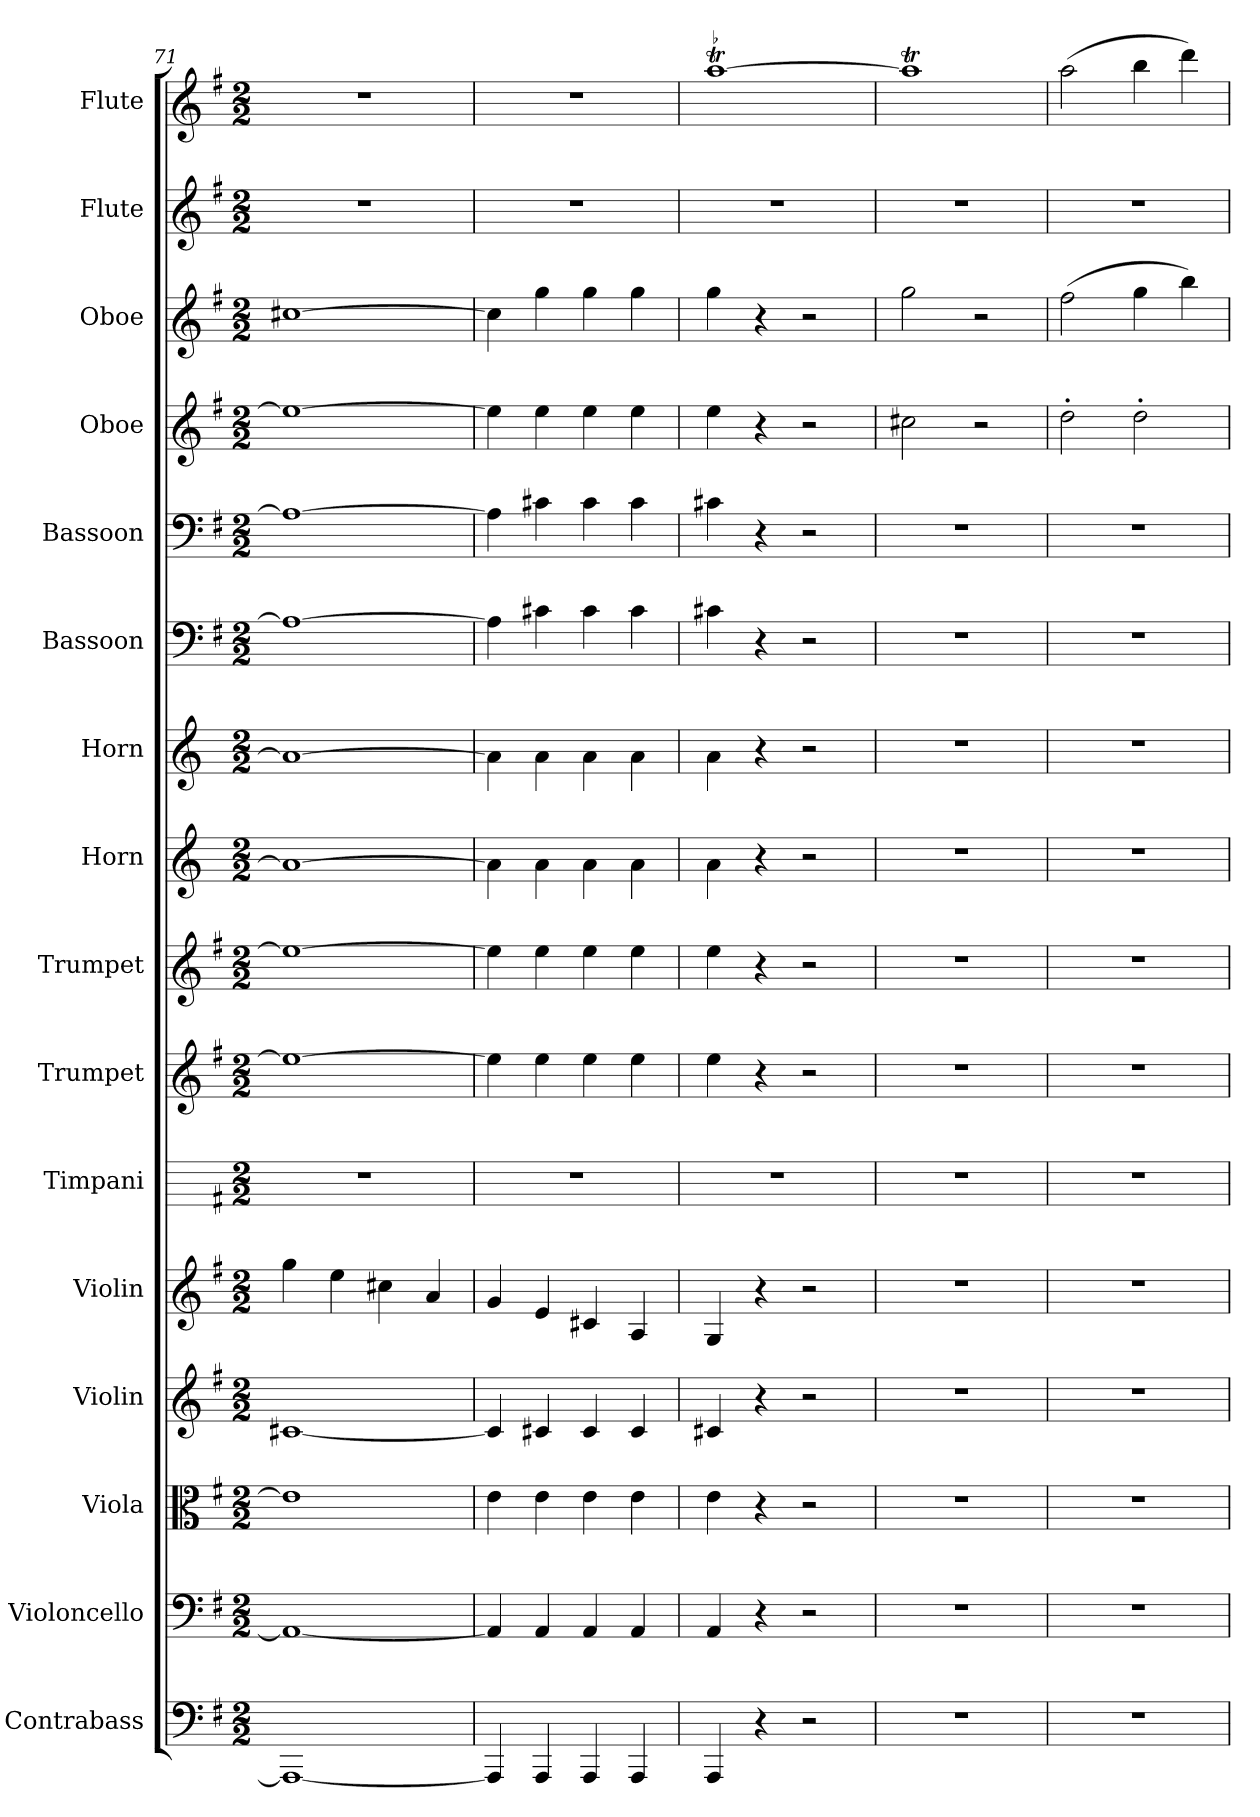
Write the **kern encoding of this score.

**kern	**kern	**kern	**kern	**kern	**kern	**kern	**kern	**kern	**kern	**kern	**kern	**kern	**kern	**kern	**kern
*part16	*part15	*part14	*part13	*part12	*part11	*part10	*part9	*part8	*part7	*part6	*part5	*part4	*part3	*part2	*part1
*staff16	*staff15	*staff14	*staff13	*staff12	*staff11	*staff10	*staff9	*staff8	*staff7	*staff6	*staff5	*staff4	*staff3	*staff2	*staff1
*I"Contrabass	*I"Violoncello	*I"Viola	*I"Violin	*I"Violin	*I"Timpani	*I"Trumpet	*I"Trumpet	*I"Horn	*I"Horn	*I"Bassoon	*I"Bassoon	*I"Oboe	*I"Oboe	*I"Flute	*I"Flute
*I'Cb	*I'Vc	*I'Vla	*I'Vln	*I'Vln	*I'Timp	*I'Tpt	*I'Tpt	*I'Hn	*I'Hn	*I'Bsn	*I'Bsn	*I'Ob	*I'Ob	*I'Fl	*I'Fl
*clefF4	*clefF4	*clefC3	*clefG2	*clefG2	*	*clefG2	*clefG2	*clefG2	*clefG2	*clefF4	*clefF4	*clefG2	*clefG2	*clefG2	*clefG2
*k[f#]	*k[f#]	*k[f#]	*k[f#]	*k[f#]	*k[f#]	*k[f#]	*k[f#]	*k[]	*k[]	*k[f#]	*k[f#]	*k[f#]	*k[f#]	*k[f#]	*k[f#]
*M2/2	*M2/2	*M2/2	*M2/2	*M2/2	*M2/2	*M2/2	*M2/2	*M2/2	*M2/2	*M2/2	*M2/2	*M2/2	*M2/2	*M2/2	*M2/2
=71	=71	=71	=71	=71	=71	=71	=71	=71	=71	=71	=71	=71	=71	=71	=71
1AAA/_	1AA/_	1e\]	[1c#X/	4gg\	1r	1ee\_	1ee\_	1a\_	1a\_	1A\_	1A\_	1ee\_	[1cc#X\	1r	1r
.	.	.	.	4ee\	.	.	.	.	.	.	.	.	.	.	.
.	.	.	.	4cc#X\	.	.	.	.	.	.	.	.	.	.	.
.	.	.	.	4a/	.	.	.	.	.	.	.	.	.	.	.
=72	=72	=72	=72	=72	=72	=72	=72	=72	=72	=72	=72	=72	=72	=72	=72
4AAA/]	4AA/]	4e\	4c#/]	4g/	1r	4ee\]	4ee\]	4a\]	4a\]	4A\]	4A\]	4ee\]	4cc#\]	1r	1r
4AAA/	4AA/	4e\	4c#X/	4e/	.	4ee\	4ee\	4a\	4a\	4c#X\	4c#X\	4ee\	4gg\	.	.
4AAA/	4AA/	4e\	4c#/	4c#X/	.	4ee\	4ee\	4a\	4a\	4c#\	4c#\	4ee\	4gg\	.	.
4AAA/	4AA/	4e\	4c#/	4A/	.	4ee\	4ee\	4a\	4a\	4c#\	4c#\	4ee\	4gg\	.	.
=73	=73	=73	=73	=73	=73	=73	=73	=73	=73	=73	=73	=73	=73	=73	=73
!	!	!	!	!	!	!	!	!	!	!	!	!	!	!	!LO:TR:acc=-
4AAA/	4AA/	4e\	4c#X/	4G/	1r	4ee\	4ee\	4a\	4a\	4c#X\	4c#X\	4ee\	4gg\	1r	[1aat\
4r	4r	4r	4r	4r	.	4r	4r	4r	4r	4r	4r	4r	4r	.	.
2r	2r	2r	2r	2r	.	2r	2r	2r	2r	2r	2r	2r	2r	.	.
=74	=74	=74	=74	=74	=74	=74	=74	=74	=74	=74	=74	=74	=74	=74	=74
1r	1r	1r	1r	1r	1r	1r	1r	1r	1r	1r	1r	2cc#X\	2gg\	1r	1aaT\]
.	.	.	.	.	.	.	.	.	.	.	.	2r	2r	.	.
=75	=75	=75	=75	=75	=75	=75	=75	=75	=75	=75	=75	=75	=75	=75	=75
1r	1r	1r	1r	1r	1r	1r	1r	1r	1r	1r	1r	2dd'\	(2ff#\	1r	(2aa\
.	.	.	.	.	.	.	.	.	.	.	.	2dd'\	4gg\	.	4bb\
.	.	.	.	.	.	.	.	.	.	.	.	.	4bb\)	.	4ddd\)
=	=	=	=	=	=	=	=	=	=	=	=	=	=	=	=
*-	*-	*-	*-	*-	*-	*-	*-	*-	*-	*-	*-	*-	*-	*-	*-
